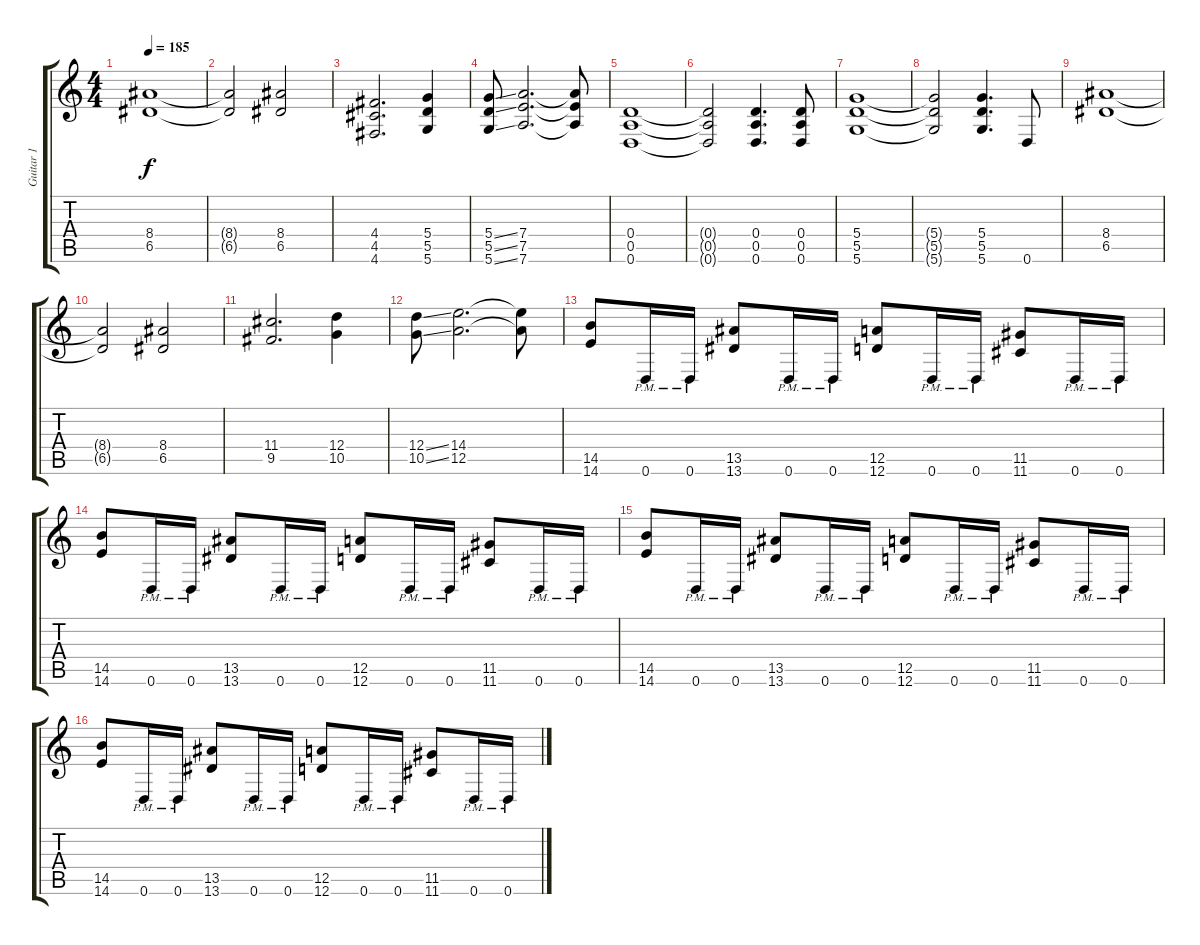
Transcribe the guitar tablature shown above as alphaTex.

\track ("Guitar 1" "Guitar 1") {instrument distortionguitar}
\staff {score tabs}
\tuning (E4 B3 G3 D3 A2 D2) {hide}
\ts (4 4)
\tempo 185
\clef g2
\ks c
(8.4 6.5).1{dy f} |
(8.4{t} 6.5{t}).2 (8.4 6.5).2 |
(4.4 4.5 4.6).2{d} (5.4 5.5 5.6).4 |
(5.4{ss} 5.5{ss} 5.6{ss}).8 (7.4 7.5 7.6).2{d} (7.4{t} 7.5{t} 7.6{t}).8 |
(0.4 0.5 0.6).1 |
(0.4{t} 0.5{t} 0.6{t}).2 (0.4 0.5 0.6).4{d} (0.4 0.5 0.6).8 |
(5.4 5.5 5.6).1 |
(5.4{t} 5.5{t} 5.6{t}).2 (5.4 5.5 5.6).4{d} 0.6.8 |
(8.4 6.5).1 |
(8.4{t} 6.5{t}).2 (8.4 6.5).2 |
(11.4 9.5).2{d} (12.4 10.5).4 |
(12.4{ss} 10.5{ss}).8 (14.4 12.5).2{d} (14.4{t} 12.5{t}).8 |
(14.5 14.6).8 0.6{pm}.16 0.6{pm}.16 (13.5 13.6).8 0.6{pm}.16 0.6{pm}.16 (12.5 12.6).8 0.6{pm}.16 0.6{pm}.16 (11.5 11.6).8 0.6{pm}.16 0.6{pm}.16 |
(14.5 14.6).8 0.6{pm}.16 0.6{pm}.16 (13.5 13.6).8 0.6{pm}.16 0.6{pm}.16 (12.5 12.6).8 0.6{pm}.16 0.6{pm}.16 (11.5 11.6).8 0.6{pm}.16 0.6{pm}.16 |
(14.5 14.6).8 0.6{pm}.16 0.6{pm}.16 (13.5 13.6).8 0.6{pm}.16 0.6{pm}.16 (12.5 12.6).8 0.6{pm}.16 0.6{pm}.16 (11.5 11.6).8 0.6{pm}.16 0.6{pm}.16 |
(14.5 14.6).8 0.6{pm}.16 0.6{pm}.16 (13.5 13.6).8 0.6{pm}.16 0.6{pm}.16 (12.5 12.6).8 0.6{pm}.16 0.6{pm}.16 (11.5 11.6).8 0.6{pm}.16 0.6{pm}.16
